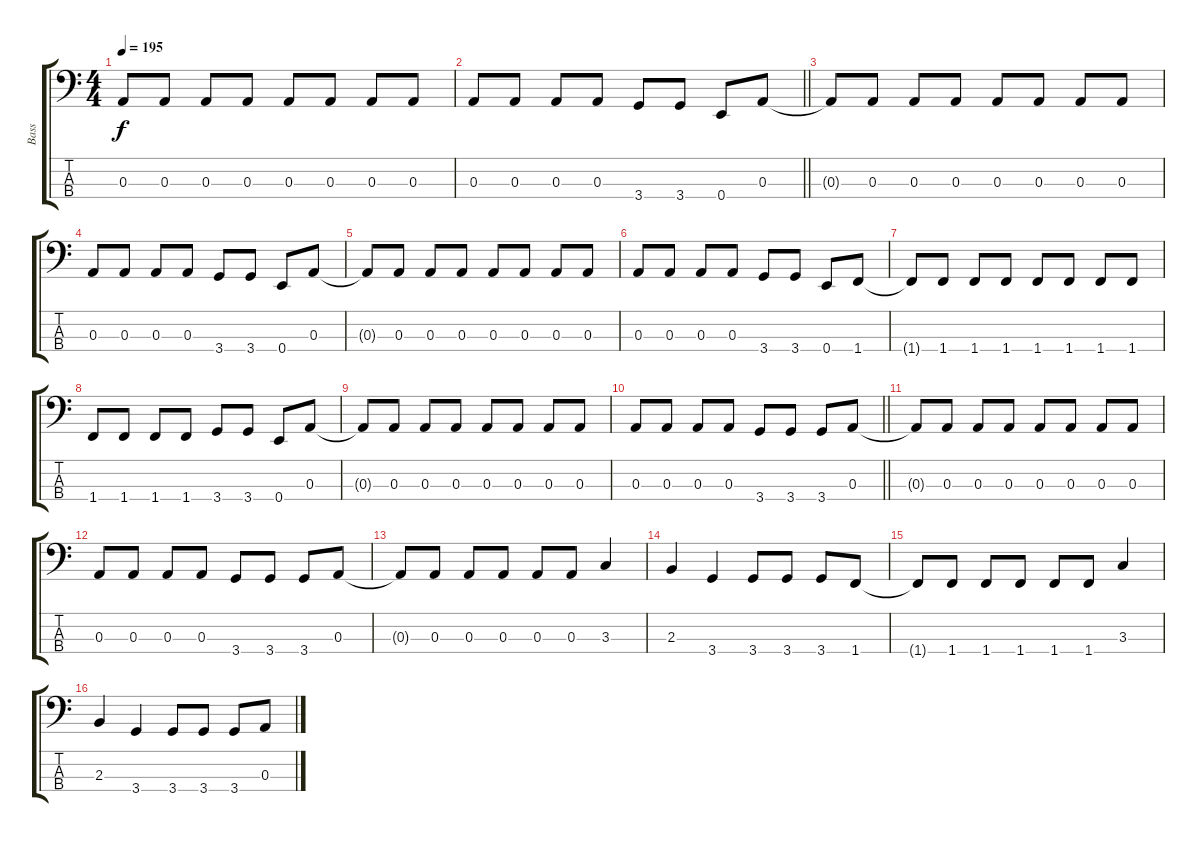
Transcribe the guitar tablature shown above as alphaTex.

\track ("Bass" "Bass") {instrument electricbassfinger}
\staff {score tabs}
\tuning (G2 D2 A1 E1) {hide}
\ts (4 4)
\tempo 195
\clef f4
\ks c
0.3{t}.8{dy f} 0.3.8 0.3.8 0.3.8 0.3.8 0.3.8 0.3.8 0.3.8 |
\barLineRight lightlight
0.3.8 0.3.8 0.3.8 0.3.8 3.4.8 3.4.8 0.4.8 0.3.8 |
0.3{t}.8 0.3.8 0.3.8 0.3.8 0.3.8 0.3.8 0.3.8 0.3.8 |
0.3.8 0.3.8 0.3.8 0.3.8 3.4.8 3.4.8 0.4.8 0.3.8 |
0.3{t}.8 0.3.8 0.3.8 0.3.8 0.3.8 0.3.8 0.3.8 0.3.8 |
0.3.8 0.3.8 0.3.8 0.3.8 3.4.8 3.4.8 0.4.8 1.4.8 |
1.4{t}.8 1.4.8 1.4.8 1.4.8 1.4.8 1.4.8 1.4.8 1.4.8 |
1.4.8 1.4.8 1.4.8 1.4.8 3.4.8 3.4.8 0.4.8 0.3.8 |
0.3{t}.8 0.3.8 0.3.8 0.3.8 0.3.8 0.3.8 0.3.8 0.3.8 |
\barLineRight lightlight
0.3.8 0.3.8 0.3.8 0.3.8 3.4.8 3.4.8 3.4.8 0.3.8 |
\section ("" "")
0.3{t}.8 0.3.8 0.3.8 0.3.8 0.3.8 0.3.8 0.3.8 0.3.8 |
0.3.8 0.3.8 0.3.8 0.3.8 3.4.8 3.4.8 3.4.8 0.3.8 |
0.3{t}.8 0.3.8 0.3.8 0.3.8 0.3.8 0.3.8 3.3.4 |
2.3.4 3.4.4 3.4.8 3.4.8 3.4.8 1.4.8 |
1.4{t}.8 1.4.8 1.4.8 1.4.8 1.4.8 1.4.8 3.3.4 |
2.3.4 3.4.4 3.4.8 3.4.8 3.4.8 0.3.8
